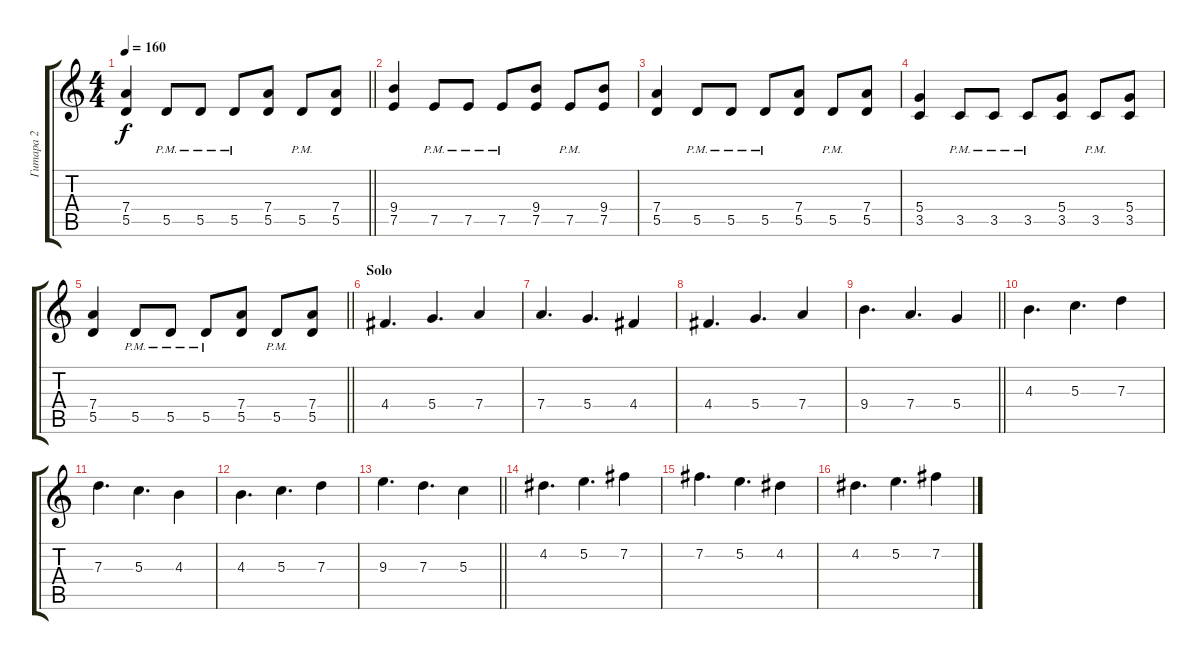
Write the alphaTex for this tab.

\track ("Гитара 2" "Гитара 2") {instrument overdrivenguitar}
\staff {score tabs}
\tuning (E4 B3 G3 D3 A2 E2) {hide}
\ts (4 4)
\tempo 160
\clef g2
\barLineRight lightlight
\ks c
(7.4 5.5).4{dy f} 5.5{pm}.8 5.5{pm}.8 5.5{pm}.8 (7.4 5.5).8 5.5{pm}.8 (7.4 5.5).8 |
(9.4 7.5).4 7.5{pm}.8 7.5{pm}.8 7.5{pm}.8 (9.4 7.5).8 7.5{pm}.8 (9.4 7.5).8 |
(7.4 5.5).4 5.5{pm}.8 5.5{pm}.8 5.5{pm}.8 (7.4 5.5).8 5.5{pm}.8 (7.4 5.5).8 |
(5.4 3.5).4 3.5{pm}.8 3.5{pm}.8 3.5{pm}.8 (5.4 3.5).8 3.5{pm}.8 (5.4 3.5).8 |
\barLineRight lightlight
(7.4 5.5).4 5.5{pm}.8 5.5{pm}.8 5.5{pm}.8 (7.4 5.5).8 5.5{pm}.8 (7.4 5.5).8 |
\section ("" "Solo")
4.4.4{d} 5.4.4{d} 7.4.4 |
7.4.4{d} 5.4.4{d} 4.4.4 |
4.4.4{d} 5.4.4{d} 7.4.4 |
\barLineRight lightlight
9.4.4{d} 7.4.4{d} 5.4.4 |
4.3.4{d} 5.3.4{d} 7.3.4 |
7.3.4{d} 5.3.4{d} 4.3.4 |
4.3.4{d} 5.3.4{d} 7.3.4 |
\barLineRight lightlight
9.3.4{d} 7.3.4{d} 5.3.4 |
4.2.4{d} 5.2.4{d} 7.2.4 |
7.2.4{d} 5.2.4{d} 4.2.4 |
4.2.4{d} 5.2.4{d} 7.2.4
